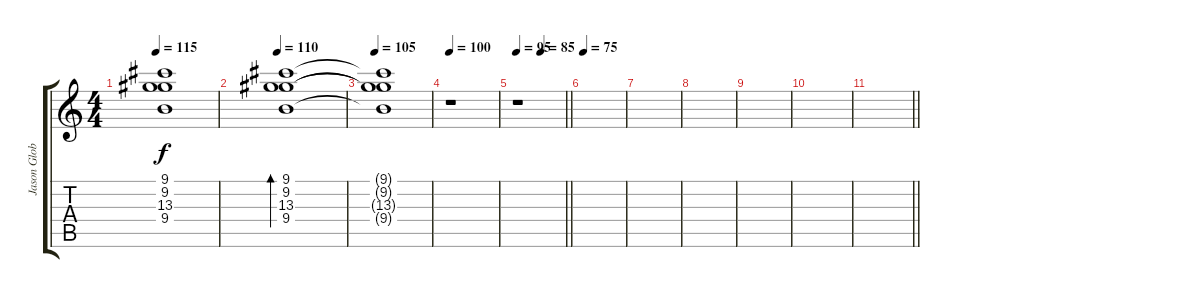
\track ("Jason Globel - Guitar" "Jason Glob") {instrument distortionguitar}
\staff {score tabs}
\tuning (E4 B3 G3 D3 A2 E2) {hide}
\ts (4 4)
\tempo 115
\clef g2
\ks c
(9.1{t} 9.2{t} 13.3{t} 9.4{t}).1{dy f} |
\tempo 110
(9.1 9.2 13.3 9.4).1{bd 240} |
\tempo 105
(9.1{t} 9.2{t} 13.3{t} 9.4{t}).1 |
\tempo 100
r.1 |
\tempo 95
\tempo (85 0.5)
\barLineRight lightlight
r.1 |
\tempo 75
|
|
|
|
|
\barLineRight lightlight
